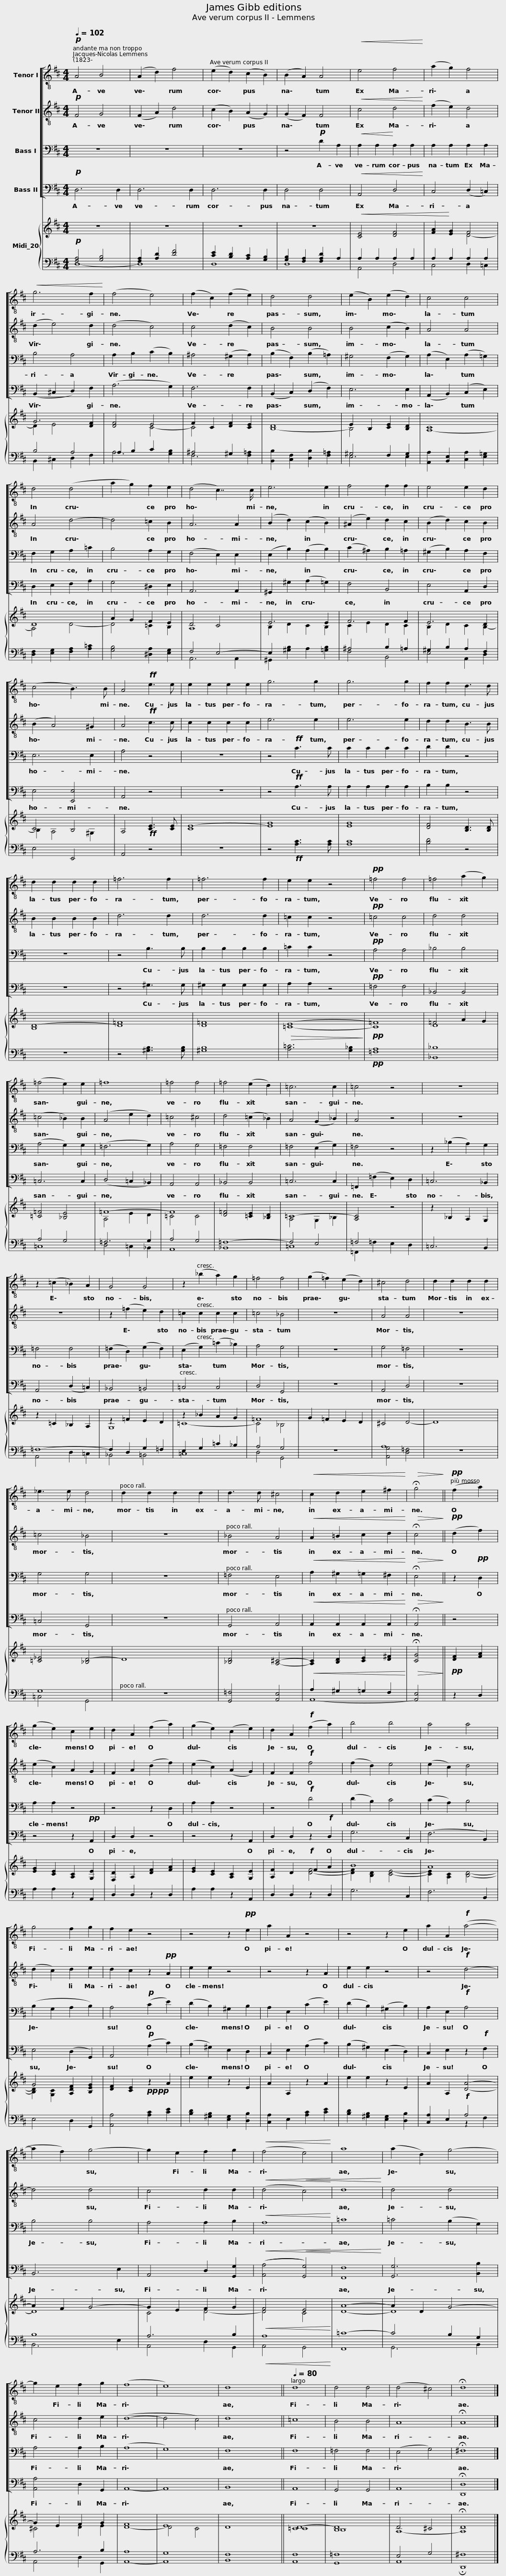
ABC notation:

X:1
%%score [ 1 2 3 4 ] { ( 5 6 ) | ( 7 8 ) }
L:1/8
Q:1/4=102
M:4/4
I:linebreak $
K:D
V:1 treble-8
V:2 treble-8
V:3 bass
V:4 bass
V:5 treble
V:6 treble
V:7 bass
V:8 bass
V:1
!p! A4 B4 | (A2 d2) f4 | (e2 d2) (c2 B2) | (B2 A2) A4 |!<(! e4 f4!<)! | %5
 (a2 g2) f4 |!<(! g6 f2!<)! |$ (f4 e4) | (f2 c2) (f2 e2) | d4 d4 | %10
 (e2 B2) (e2 d2) | c4 c4 | d4 (d4 | a2 g2) f2 e2 |$ (d4 c7/2) c/ | %15
 e6 e2 | f4 f2 f2 | e4 e2 d2 | (c4 B3) B | A4!ff! e3 e | %20
 e2 e2 e2 e2 |$ g6 g2 | g6 g2 | f2 f2 d3 d | d2 d2 d2 d2 | %25
 =f6 f2 | =f6 f2 | e2 e2 z4 |$!pp! =f4 f4 |$ =f4 (a2 g2) | %30
 (=f4 e2) e2 | =f8 | =f4 f4 | =f4 (e2 d2) | =c6 c2 | %35
 =c4 z4 | z8 |$ z2 (=c2 _B2) A2 | G4 G4 | z2 (_b2 a2) g2 | %40
 =f4 f4 | (g2 =f2) (e2 d2) | !courtesy!^c4 d4 | d2 d2 d2 d2 |$ _e3 e d4 | %45
 d2 d2 d2 d2 | d3 d !courtesy!^c4 |!<(! c2 d2 e2 ^f2!<)! |!>(! !fermata!g4!>)! ||!pp! (f2 a2) | %50
 (g2 e2) c2 e2 | d2 A2 (f2 a2) |$ (g2 e2) (c2 e2) | d2 A2!f! (f2 a2) | b4 b4 | %55
 a4 a4 | g4 f2 g2 | f2 e2 z4 | z4 z2!pp! e2 |$ a2 A2 z4 | %60
 z4 z2 e2 | a2 A2!f! (a4- | a2 f2) g4- | g2 e2 f2 g2 |!<(! (f4 e4)!<)! | %65
 a8 |$ (a2 d2) g4- | g2 e2 f2 g2 | (f8 | e8) | %70
 d8 ||[Q:1/4=80] d8 | d4 d4 | (d4 ^c4) | !fermata!d8 |] %75
V:2
!p! F4 G4 | (F2 A2) d4 | (c2 B2) (A2 G2) | (G2 F2) F4 |!<(! c4 d4!<)! | %5
 (f2 e2) d4 | (d2 e4) d2 |$ (d4 c4) | c4 (d2 c2) | B4 B4 | %10
 B4 (c2 B2) | A4 A4 | A4 d4- | d4 =c2 B2 |$ A6 A2 | %15
 (B2 d2) (c2 B2) | (^A2 e2) d2 c2 | (B2 d2) c2 B2 | (B2 A4) ^G2 | A4!ff! c3 c | %20
 c2 c2 c2 c2 |$ e6 e2 | e6 e2 | d2 d2 B3 B | B2 B2 B2 B2 | %25
 d6 d2 | d6 d2 | =c2 c2 z4 |$!pp! =c4 c4 |$ d4 d4 | %30
 (=c4 _B2) B2 | (A4 e2 d2) | =c4 ^c4 | d4 (=c2 _B2) | A4 (G2 _B2) | %35
 A4 z4 | z8 |$ z8 | z2 (=f2 e2) d2 | =c2 c2 c2 c2 | %40
 =c4 _B4 | z8 | A4 A4 | z8 |$ =c4 _B4 | %45
 z8 | _B4 A4 |!<(! A2 !courtesy!=B2 c2 d2!<)! |!>(! !fermata!c4!>)! ||!pp! (d2 f2) | %50
 (e2 c2) A2 G2 | F2 A2 (d2 f2) |$ (e2 c2) (A2 G2) | F2 F2!f! f4 | (f2 d2) e4 | %55
 (e2 c2) d4 | (d2 c2) d2 e2 | d2 c2 z2!pp! A2 | e2 e2 z4 |$ z4 z2 A2 | %60
 e2 e2 z4 | z4!f! d4- | d4 d4 | c4 d2 d2 |!<(! (d4!<(! c4)!<)! | %65
 d8!<)! |$ d4 d4 | c4 d2 e2 | (d8- | d4 c4) | %70
 d8 || =c8 | B4 B4 | A8 | !fermata!A8 |] %75
V:3
 z8 | z8 | z8 | z4!p! D2 A,2 |!<(! A,2 A,2!<)! A,2 A,2 | %5
 A,2 A,2 A,2 A,2 | B,4 A,4 |$ A,2 B,2 (C2 B,2) | ^A,4 (^G,2 A,2) | (B,2 F,2) (B,2 !courtesy!=A,2) | %10
 ^G,4 (F,2 G,2) | (A,2 E,2) (A,2 =G,2) | F,2 G,2 A,2 =C2 | B,4 A,2 G,2 |$ (F,4 E,2) E,2 | %15
 (E,2 B,2) (A,2 B,2) | (C2 ^A,2) B,2 =A,2 | (^G,2 B,2) A,2 F,2 | E,6 E,2 | A,4 z4 | %20
 z8 |$ z4!ff! C3 C | C2 C2 C2 C2 | D2 D2 z4 | z8 | %25
 z4 B,3 B, | B,2 B,2 B,2 B,2 | =C2 C2 z4 |$!pp! A,4 A,4 |$ _B,4 B,4 | %30
 (A,4 G,2) G,2 | (=F,6 G,2) | A,4 G,4 | =F,4 F,4 | =F,4 (E,2 G,2) | %35
 =F,4 z4 | z2 (_B,2 A,2) G,2 |$ =F,4 F,4 | (=F,2 D,2) (G,2 F,2) | (E,2 G,2) (=C2 _B,2) | %40
 A,4 G,4 | z8 | G,4 =F,4 | z8 |$ G,4 G,4 | %45
 z8 | =F,4 E,4 |!<(! A,2 ^G,2 =G,2 ^F,2!<)! |!>(! !fermata!E,4!>)! || z2!pp! D,2 | %50
 A,2 A,2 z4 | z4 z2 D,2 |$ A,2 A,2 z4 | z4!f! D4 | (D2 B,2) C4 | %55
 (C2 A,2) B,4 | (B,2 G,2 A,2 B,2) | A,4!p! (C2 E2) | (D2 B,2) ^G,2 B,2 |$ A,2 E,2 (C2 E2) | %60
 (D2 B,2) (^G,2 B,2) | A,2 E,2!f! A,4 | B,4 B,4 | A,4 A,2 B,2 |!<(! A,8!<)! | %65
 =C8 |$ =C4 (B,2 G,2) | A,4 A,2 B,2 | (A,8 | G,8) | %70
 F,8 || F,8 | =F,4 F,4 | (E,4 G,4) | !fermata!^F,8 |] %75
V:4
!p! D,6 D,2 | D,6 D,2 | D,6 D,2 | D,4 D,4 |!<(! A,,4 D,4!<)! | %5
 C,4 (D,2 =C,2) | (B,,2 ^C,2 D,2) F,2 |$ (A,6 G,2) | F,6 F,2 | (B,,2 C,2) (D,2 F,2) | %10
 E,6 E,2 | (A,,2 B,,2) (C,2 E,2) | D,2 E,2 F,2 A,2 | G,4 ^D,2 E,2 |$ A,,6 A,,2 | %15
 ^G,,2 ^G,2 (A,2 =G,2) | F,4 B,,4 | E,4 A,,2 D,2 | E,4 [E,,E,]4 | A,,4 z4 | %20
 z8 |$ z4!ff! A,3 A, | A,2 A,2 A,2 A,2 | B,2 B,2 z4 | z8 | %25
 z4 ^G,3 G, | ^G,2 G,2 G,2 G,2 | A,2 A,2 z4 |$!pp! =F,4 F,4 |$ _B,,4 B,,4 | %30
 =C,6 C,2 | (D,4 =C,2 _B,,2) | A,,4 A,,4 | _B,,4 B,,4 | =C,6 C,2 | %35
 =F,,2 (=F,2 E,2) D,2 | =C,6 _B,,2 |$ A,,4 (D,2 =C,2) | _B,,4 =B,,4 | =C,4 C,4 | %40
 D,4 G,,4 | z8 | A,,4 D,4 | z8 |$ =C,4 G,,4 | %45
 z8 | G,,4 A,,4 |!<(! A,,2 A,,2 A,,2 A,,2!<)! |!>(! !fermata!A,,4!>)! || z4 | %50
 z4 z2!pp! A,,2 | D,2 D,2 z4 |$ z4 z2 A,,2 | D,2 D,2 z2!f! D,2 | G,6 C,2 | %55
 (F,6 B,,2) | E,4 (D,2 G,,2) | A,,4!p! (A,2 C2) | (B,2 ^G,2) E,2 D,2 |$ C,2 E,2 (A,2 C2) | %60
 (B,2 ^G,2) (E,2 D,2) | C,2 E,2 z2!f! F,2 | B,,6 E,2 | A,,4 D,2 [G,,G,]2 |!<(! (([A,,A,]4!<(! [G,,G,]4))!<)! | %65
 [F,,F,]8!<)! |$ [G,,G,]6 [B,,B,]2 | [A,,A,]4 D,2 G,,2 | A,,8- | A,,8 | %70
 B,,8 || A,,8 | G,,4 G,,4 | A,,8 | !fermata![D,,D,]8 |] %75
V:5
 z8 | z8 | z8 | z8 |!<(! [CE]4 [DF]4 | %5
 [FA]2!<)! [EG]2 F4 | G6 [DF]2 |$ [DF]4 E4 | F2 C2 [DF]2 [CE]2 | D8 | %10
 E2 B,2 [CE]2 [B,D]2 | C8 | D8 | A2 G2 F2 E2 |$ D4 C4 | %15
 E6 E2 | F6 F2 | E6 D2 | C4 B,4 | A,4!ff! [CE]3 [CE] | %20
 [CE]8- |$ [EG]8 | [EG]8 | [DF]4 [B,D]3 [B,D] | [B,D]8- | %25
 [D=F]8 | [D=F]8 |!>(! [=CE]8-!>)! |$!pp! [C=F]8 |$ =F4 A2 G2 | %30
 [=C=F]4 [_B,E]4 | =F8- | F8 | [D=F]4 [=CE]2 [_B,D]2 | =C8- | %35
 [A,C]4 z4 | z2 _B,2 A,2 G,2 |$ z2 =C2 _B,2 A,2 | z2 =F2 E2 D2 | z2 _B2 A2 G2 | %40
 =F8 | G2 =F2 E2 D2 | !courtesy!^C4 D4- | D8 |$ [=C_E]4 [_B,D]4- | %45
 D8 | [!courtesy!_B,D]4 [A,!courtesy!^C]4- |!<(! [A,C]2 [B,D]2 [CE]2 [D^F]2!<)! |!>(! !fermata![CG]4!>)! ||!pp! [DF]2 [FA]2 | %50
 [EG]2 [CE]2 [A,C]2 [G,E]2 | [F,D]2 A,2 [DF]2 [FA]2 |$ [EG]2 [CE]2 [A,C]2 [G,E]2 | [A,F]2 D2!f! F2 A2 | B8 | %55
 A8 | G4 [A,DF]2 [B,EG]2 | [DF]2 [CE]2!pp!!pp! z2 A2 | e2 e2 z2 E2 |$ A2 A,2 z2 A2 | %60
 e2 e2 z2 E2- | A2 A,2 [DA]4- | A2 F2 G4- | G2 E2 F2 G2 |!<(! F4 E4!<)! | %65
 A8- |$ A2 D2 G4- | G2 E2 F2 G2 | F8 | E8 | %70
 D8 || [=CD-]8 | [B,D]8 | D4 ^C4 | !fermata!D8 |] %75
V:6
 x4 x4 | x4 x4 | x4 x4 | x4 x4 | x4 x4 | %5
 x4 D4- | D2 E4 x2 |$ x4 C4- | C4 x4 | B,8- | %10
 B,4 x4 | A,8- | A,4 D4- | D4 =C2 B,2 |$ A,8 | %15
 B,2 D2 C2 B,2 | C2 E2 D2 C2 | B,2 D2 C2 B,2- | B,2 A,4 ^G,2 | x4 x4 | %20
 x4 x4 |$ x8 | x8 | x8 | x8 | %25
 x8 | x8 | x8 |$ x8 |$ D8 | %30
 x8 | A,4 E2 D2 | =C4 C4 | x8 | A,4 G,2 _B,2 | %35
 x4 z4 | x4 x4 |$ x4 x4 | G,8 | =C8- | %40
 C4 _B,4 | x4 x4 | x4 x4 | x8 |$ x8 | %45
 x8 | x8 | x8 | x4 || x4 | %50
 x8 | x8 |$ x4 x4 | x4 [DF]4- | [DF]2 [B,D]2 [CE]4- | %55
 [CE]2 [A,C]2 [B,D]4- | [B,D]2 [G,C]2 x4 | x4 z2 x2 | x4 x4 |$ x4 x4 | %60
 x4 x4 | x4 x4 | D8 | C4 D4- | D4 C4 | %65
 D8- |$ D8 | !courtesy!^C4 D2 E2 | D8- | D4 C4 | %70
 x4 x4 || =C8 | B,8 | A,8- | A,8 |] %75
V:7
!p! [F,A,]4 [G,B,]4 | [F,A,]2 [A,D]2 [DF]4 | [CE]2 [B,D]2 [A,C]2 [G,B,]2 | [G,B,]2 [F,A,]2 [F,A,D]2 A,2 | A,2 A,2 A,2 A,2 | %5
 A,2 A,2 A,2 A,2 | B,4 A,4 |$ A,2 B,2 C2 x2 | ^A,4 ^G,2 x2 | x8 | %10
 ^G,4 F,2 G,2 | x8 | x8 | x8 |$ F,4 E,4- | %15
 E,2 x6 | ^A,4 B,2 =A,2 | ^G,2 B,2 A,2 F,2 | x8 | x8 | %20
 x8 |$ z4!ff! [A,C]3 [A,C] | [A,C]8 | [B,D]4 z4 | z8 | %25
 z4 [^G,B,]3 [G,B,] | [^G,B,]8 | [A,=C]6 [G,_B,]2 |$!pp! [=F,A,]8 |$ [_B,,_B,]8 | %30
 A,4 G,4 | =F,6 G,2 | A,4 G,4 | [_B,,=F,]8- | F,4 E,4 | %35
 =F,4 x4 | x8 |$ =F,8- | F,2 D,2 G,2 =F,2 | E,2- G,2 =C2 _B,2 | %40
 A,4 G,4 | z8 | A,8 | z8 |$ G,8 | %45
 z8 | [G,,=F,]4 [A,,E,]4 | A,2 ^G,2 =G,2 F,2 | x4 || z2 D,2 | %50
 A,2 A,2 z2 A,,2 | D,2 D,2 z2 D,2 |$ A,2 A,2 z2 A,,2 | D,2 D,2 z2 D,2 | G,6 C,2 | %55
 F,6 B,,2 | E,4 D,2 G,,2 | [A,,A,]4 [A,C]2 [CE]2 | [B,D]2 [^G,B,]2 [E,G,]2 [D,B,]2 |$ [C,A,]2 E,2 [A,C]2 [CE]2 | %60
 [B,D]2 [^G,B,]2 [E,G,]2 [D,B,]2 | [C,A,]2 E,2!f! A,4 | B,8 | A,6 B,2 |!<(! A,8!<)! | %65
 =C8- |$ C4 B,2 G,2 | A,6 B,2 | A,8 | G,8 | %70
 F,8 || F,8 | =F,8 | E,4 G,4 | ^F,8 |] %75
V:8
 D,8- | D,8 | D,8 | D,8 | A,,4 D,4 | %5
 C,4 D,2 =C,2 | B,,2 ^C,2 D,2 F,2 |$ A,6 [G,B,]2 | F,6 [F,=A,]2 | [B,,B,]2 [C,F,]2 [D,B,]2 [F,=A,]2 | %10
 E,6 E,2 | [A,,A,]2 [B,,E,]2 [C,A,]2 [E,=G,]2 | [D,F,]2 [E,G,]2 [F,A,]2 [A,=C]2 | [G,B,]4 [^D,A,]2 [E,G,]2 |$ A,,6 A,,2 | %15
 ^G,,2 [^G,B,]2 A,2 [=G,B,]2 | F,4 B,,4 | E,4 A,,2 D,2 | E,4 E,,4 | A,,4 z4 | %20
 z8 |$ x8 | x8 | x8 | x8 | %25
 x8 | x8 | x8 |$ x8 |$ x8 | %30
 =C,8 | D,4 =C,2 _B,,2 | A,,8 | x8 | =C,8 | %35
 =F,,2 =F,2 E,2 D,2 | =C,6 B,,2 |$ A,,4 D,2 =C,2 | _B,,4 =B,,4 | =C,8 | %40
 D,4 G,,4 | x8 | [A,,G,]4 [D,=F,]4 | x4 x4 |$ =C,4 G,,4 | %45
 x4 x4 | x8 | A,,8- | [A,,E,]4 || x4 | %50
 x8 | x8 |$ x8 | x8 | x8 | %55
 x8 | x8 | x8 | x8 |$ x4 x4 | %60
 x4 x4 | x4 z2 F,2 | B,,6 E,2 | A,,4 D,2 G,,2 | A,,4 G,,4 | %65
 F,,8 |$ G,,6 B,,2 | A,,4 D,2 G,,2 | A,,8- | A,,8 | %70
 B,,8 || A,,8 | G,,8 | A,,8 | !fermata!D,,8 |] %75
